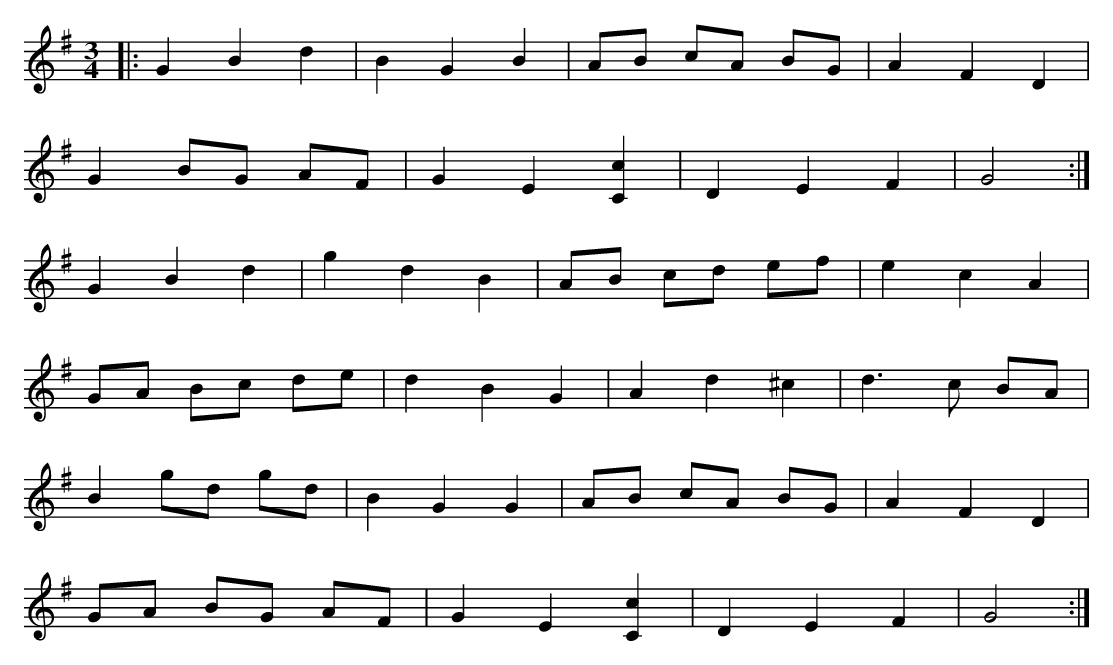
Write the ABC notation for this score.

X:1
M:3/4
K:G
|:G2 B2 d2|B2 G2 B2|AB cA BG|A2 F2 D2|
G2 BG AF|G2 E2 [C2c2]|D2 E2 F2|G4:|
G2 B2 d2|g2 d2 B2|AB cd ef|e2 c2 A2|
GA Bc de|d2 B2 G2|A2 d2 ^c2|d3 c BA|
B2 gd gd|B2 G2 G2|AB cA BG|A2 F2 D2|
GA BG AF|G2 E2 [C2c2]|D2 E2 F2|G4:|
